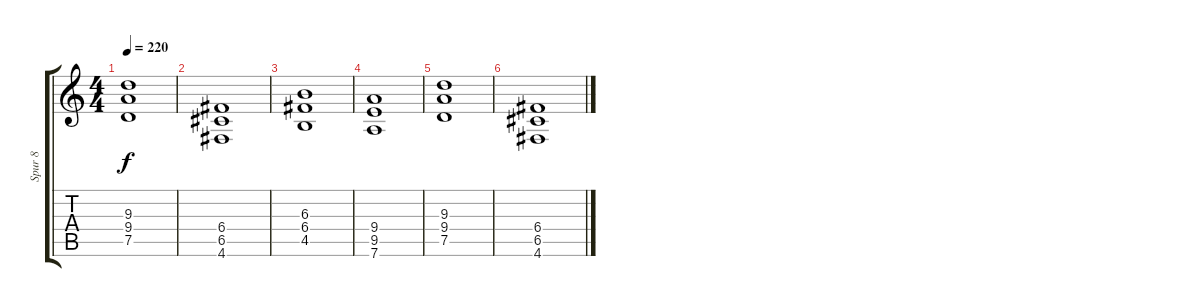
\track ("Spur 8" "Spur 8") {instrument acousticguitarsteel}
\staff {score tabs}
\tuning (D4 A3 F3 C3 G2 D2) {hide}
\ts (4 4)
\tempo 220
\clef g2
\ks c
(9.3 9.4 7.5).1{dy f} |
(6.4 6.5 4.6).1 |
(6.3 6.4 4.5).1 |
(9.4 9.5 7.6).1 |
(9.3 9.4 7.5).1 |
(6.4 6.5 4.6).1
